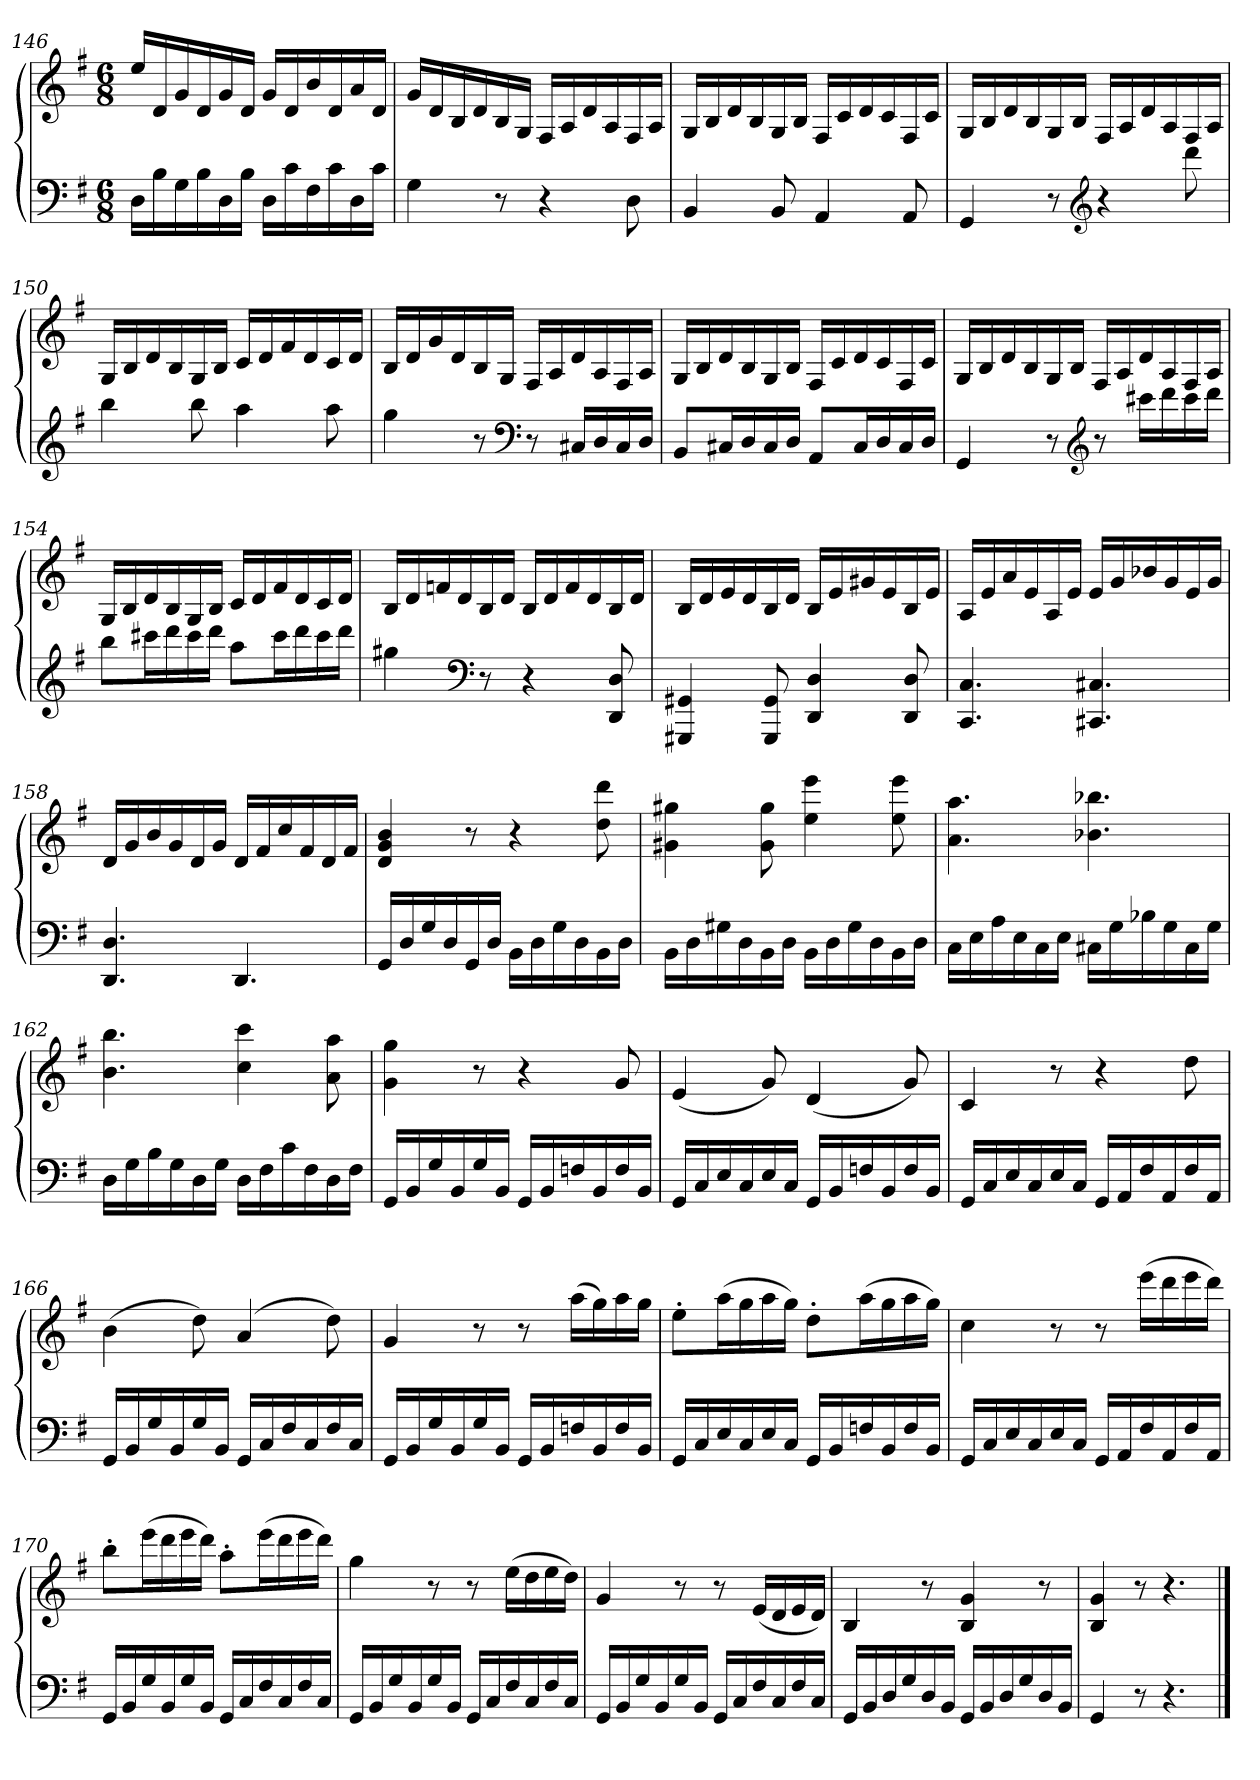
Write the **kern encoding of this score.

**kern	**kern
*part1	*part1
*staff2	*staff1
*clefF4	*clefG2
*k[f#]	*k[f#]
*M6/8	*M6/8
=146	=146
16DLL	16eeLL
16B	16d
16G	16g
16B	16d
16D	16g
16BJJ	16dJJ
16DLL	16gLL
16c	16d
16F#	16b
16c	16d
16D	16a
16cJJ	16dJJ
=147	=147
4G	16gLL
.	16d
.	16B
.	16d
8r	16B
.	16GJJ
4r	16F#LL
.	16A
.	16d
.	16A
8D	16F#
.	16AJJ
=148	=148
4BB	16GLL
.	16B
.	16d
.	16B
8BB	16G
.	16BJJ
4AA	16F#LL
.	16c
.	16d
.	16c
8AA	16F#
.	16cJJ
=149	=149
4GG	16GLL
.	16B
.	16d
.	16B
8r	16G
.	16BJJ
*clefG2	*
4r	16F#LL
.	16A
.	16d
.	16A
8ddd	16F#
.	16AJJ
=150	=150
4bb	16GLL
.	16B
.	16d
.	16B
8bb	16G
.	16BJJ
4aa	16cLL
.	16d
.	16f#
.	16d
8aa	16c
.	16dJJ
=151	=151
4gg	16BLL
.	16d
.	16g
.	16d
8r	16B
.	16GJJ
*clefF4	*
8r	16F#LL
.	16A
16C#XLL	16d
16D	16A
16C#	16F#
16DJJ	16AJJ
=152	=152
8BBL	16GLL
.	16B
16C#XL	16d
16D	16B
16C#	16G
16DJJ	16BJJ
8AAL	16F#LL
.	16c
16C#L	16d
16D	16c
16C#	16F#
16DJJ	16cJJ
=153	=153
4GG	16GLL
.	16B
.	16d
.	16B
8r	16G
.	16BJJ
*clefG2	*
8r	16F#LL
.	16A
16ccc#XLL	16d
16ddd	16A
16ccc#	16F#
16dddJJ	16AJJ
=154	=154
8bbL	16GLL
.	16B
16ccc#XL	16d
16ddd	16B
16ccc#	16G
16dddJJ	16BJJ
8aaL	16cLL
.	16d
16ccc#L	16f#
16ddd	16d
16ccc#	16c
16dddJJ	16dJJ
=155	=155
4gg#X	16BLL
.	16d
.	16fn
.	16d
*clefF4	*
8r	16B
.	16dJJ
4r	16BLL
.	16d
.	16f
.	16d
8DD 8D	16B
.	16dJJ
=156	=156
4GGG#X 4GG#X	16BLL
.	16d
.	16e
.	16d
8GGG# 8GG#	16B
.	16dJJ
4DD 4D	16BLL
.	16e
.	16g#X
.	16e
8DD 8D	16B
.	16eJJ
=157	=157
4.CC 4.C	16ALL
.	16e
.	16a
.	16e
.	16A
.	16eJJ
4.CC#X 4.C#X	16eLL
.	16g
.	16b-X
.	16g
.	16e
.	16gJJ
=158	=158
4.DD 4.D	16dLL
.	16g
.	16b
.	16g
.	16d
.	16gJJ
4.DD	16dLL
.	16f#
.	16cc
.	16f#
.	16d
.	16f#JJ
=159	=159
16GGLL	4d 4g 4b
16D	.
16G	.
16D	.
16GG	8r
16DJJ	.
16BBLL	4r
16D	.
16G	.
16D	.
16BB	8dd 8ddd
16DJJ	.
=160	=160
16BBLL	4g#X 4gg#X
16D	.
16G#X	.
16D	.
16BB	8g# 8gg#
16DJJ	.
16BBLL	4ee 4eee
16D	.
16G#	.
16D	.
16BB	8ee 8eee
16DJJ	.
=161	=161
16CLL	4.a 4.aa
16E	.
16A	.
16E	.
16C	.
16EJJ	.
16C#XLL	4.b-X 4.bb-X
16G	.
16B-X	.
16G	.
16C#	.
16GJJ	.
=162	=162
16DLL	4.b 4.bb
16G	.
16B	.
16G	.
16D	.
16GJJ	.
16DLL	4cc 4ccc
16F#	.
16c	.
16F#	.
16D	8a 8aa
16F#JJ	.
=163	=163
16GGLL	4g 4gg
16BB	.
16G	.
16BB	.
16G	8r
16BBJJ	.
16GGLL	4r
16BB	.
16Fn	.
16BB	.
16F	8g
16BBJJ	.
=164	=164
16GGLL	(4e
16C	.
16E	.
16C	.
16E	8g)
16CJJ	.
16GGLL	(4d
16BB	.
16Fn	.
16BB	.
16F	8g)
16BBJJ	.
=165	=165
16GGLL	4c
16C	.
16E	.
16C	.
16E	8r
16CJJ	.
16GGLL	4r
16AA	.
16F#	.
16AA	.
16F#	8dd
16AAJJ	.
=166	=166
16GGLL	(4b
16BB	.
16G	.
16BB	.
16G	8dd)
16BBJJ	.
16GGLL	(4a
16C	.
16F#	.
16C	.
16F#	8dd)
16CJJ	.
=167	=167
16GGLL	4g
16BB	.
16G	.
16BB	.
16G	8r
16BBJJ	.
16GGLL	8r
16BB	.
16Fn	(16aaLL
16BB	16gg)
16F	16aa
16BBJJ	16ggJJ
=168	=168
16GGLL	8ee'L
16C	.
16E	(16aaL
16C	16gg
16E	16aa
16CJJ	16ggJJ)
16GGLL	8dd'L
16BB	.
16Fn	(16aaL
16BB	16gg
16F	16aa
16BBJJ	16ggJJ)
=169	=169
16GGLL	4cc
16C	.
16E	.
16C	.
16E	8r
16CJJ	.
16GGLL	8r
16AA	.
16F#	(16eeeLL
16AA	16ddd
16F#	16eee
16AAJJ	16dddJJ)
=170	=170
16GGLL	8bb'L
16BB	.
16G	(16eeeL
16BB	16ddd
16G	16eee
16BBJJ	16dddJJ)
16GGLL	8aa'L
16C	.
16F#	(16eeeL
16C	16ddd
16F#	16eee
16CJJ	16dddJJ)
=171	=171
16GGLL	4gg
16BB	.
16G	.
16BB	.
16G	8r
16BBJJ	.
16GGLL	8r
16C	.
16F#	(16eeLL
16C	16dd
16F#	16ee
16CJJ	16ddJJ)
=172	=172
16GGLL	4g
16BB	.
16G	.
16BB	.
16G	8r
16BBJJ	.
16GGLL	8r
16C	.
16F#	(16eLL
16C	16d
16F#	16e
16CJJ	16dJJ)
=173	=173
16GGLL	4B
16BB	.
16D	.
16G	.
16D	8r
16BBJJ	.
16GGLL	4B 4g
16BB	.
16D	.
16G	.
16D	8r
16BBJJ	.
=174	=174
4GG	4B 4g
8r	8r
4.r	4.r
==	==
*-	*-
